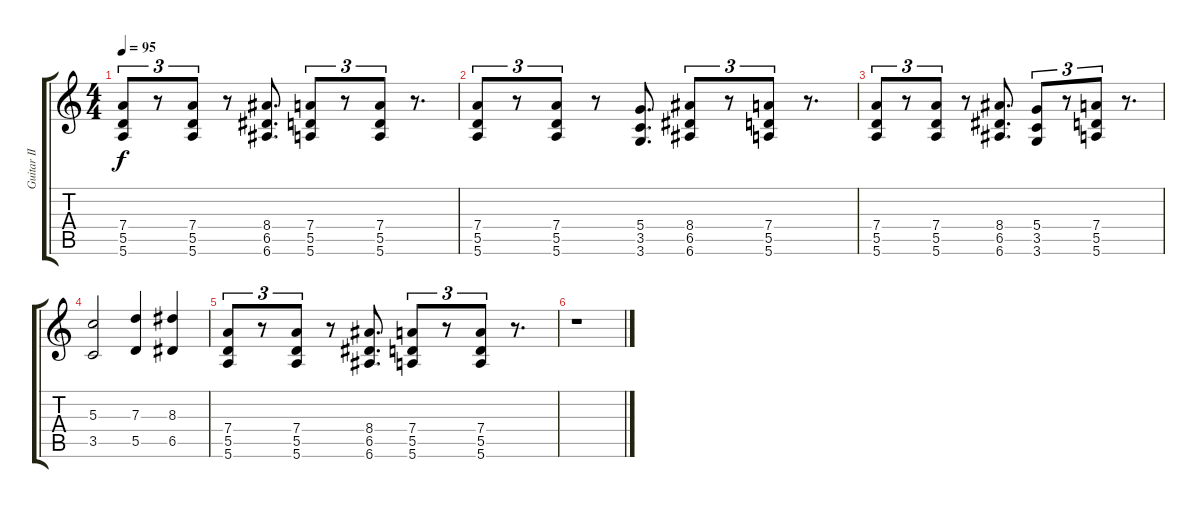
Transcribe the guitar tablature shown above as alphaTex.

\track ("Guitar II" "Guitar II") {instrument overdrivenguitar}
\staff {score tabs}
\tuning (E4 B3 G3 D3 A2 E2) {hide}
\ts (4 4)
\tempo 95
\clef g2
\ks c
(7.4 5.5 5.6).8{tu (3 2) dy f} r.8{tu (3 2)} (7.4 5.5 5.6).8{tu (3 2)} r.8 (8.4 6.5 6.6).8{d} (7.4 5.5 5.6).8{tu (3 2)} r.8{tu (3 2)} (7.4 5.5 5.6).8{tu (3 2)} r.8{d} |
(7.4 5.5 5.6).8{tu (3 2)} r.8{tu (3 2)} (7.4 5.5 5.6).8{tu (3 2)} r.8 (5.4 3.5 3.6).8{d} (8.4 6.5 6.6).8{tu (3 2)} r.8{tu (3 2)} (7.4 5.5 5.6).8{tu (3 2)} r.8{d} |
(7.4 5.5 5.6).8{tu (3 2)} r.8{tu (3 2)} (7.4 5.5 5.6).8{tu (3 2)} r.8 (8.4 6.5 6.6).8{d} (5.4 3.5 3.6).8{tu (3 2)} r.8{tu (3 2)} (7.4 5.5 5.6).8{tu (3 2)} r.8{d} |
(5.3 3.5).2 (7.3 5.5).4 (8.3 6.5).4 |
(7.4 5.5 5.6).8{tu (3 2)} r.8{tu (3 2)} (7.4 5.5 5.6).8{tu (3 2)} r.8 (8.4 6.5 6.6).8{d} (7.4 5.5 5.6).8{tu (3 2)} r.8{tu (3 2)} (7.4 5.5 5.6).8{tu (3 2)} r.8{d} |
r.1
